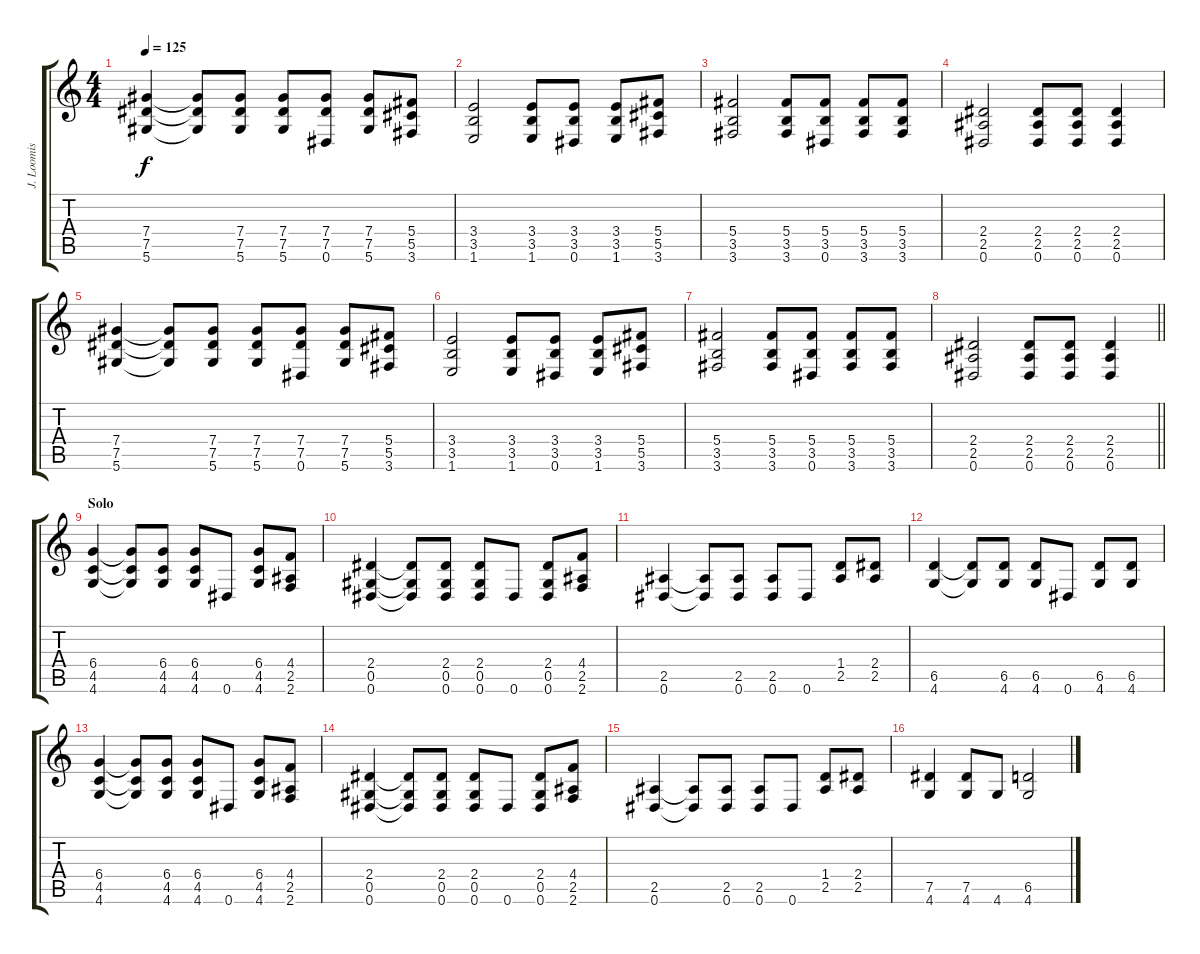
\track ("J. Loomis (Rhythm)" "J. Loomis ") {instrument distortionguitar}
\staff {score tabs}
\tuning (Eb4 Bb3 Gb3 Db3 Ab2 Eb2) {hide}
\ts (4 4)
\tempo 125
\clef g2
\ks c
(7.4 7.5 5.6).4{dy f} (7.4{t} 7.5{t} 5.6{t}).8 (7.4 7.5 5.6).8 (7.4 7.5 5.6).8 (7.4 7.5 0.6).8 (7.4 7.5 5.6).8 (5.4 5.5 3.6).8 |
(3.4 3.5 1.6).2 (3.4 3.5 1.6).8 (3.4 3.5 0.6).8 (3.4 3.5 1.6).8 (5.4 5.5 3.6).8 |
(5.4 3.5 3.6).2 (5.4 3.5 3.6).8 (5.4 3.5 0.6).8 (5.4 3.5 3.6).8 (5.4 3.5 3.6).8 |
(2.4 2.5 0.6).2 (2.4 2.5 0.6).8 (2.4 2.5 0.6).8 (2.4 2.5 0.6).4 |
(7.4 7.5 5.6).4 (7.4{t} 7.5{t} 5.6{t}).8 (7.4 7.5 5.6).8 (7.4 7.5 5.6).8 (7.4 7.5 0.6).8 (7.4 7.5 5.6).8 (5.4 5.5 3.6).8 |
(3.4 3.5 1.6).2 (3.4 3.5 1.6).8 (3.4 3.5 0.6).8 (3.4 3.5 1.6).8 (5.4 5.5 3.6).8 |
(5.4 3.5 3.6).2 (5.4 3.5 3.6).8 (5.4 3.5 0.6).8 (5.4 3.5 3.6).8 (5.4 3.5 3.6).8 |
\barLineRight lightlight
(2.4 2.5 0.6).2 (2.4 2.5 0.6).8 (2.4 2.5 0.6).8 (2.4 2.5 0.6).4 |
\section ("" "Solo")
(6.4 4.5 4.6).4 (6.4{t} 4.5{t} 4.6{t}).8 (6.4 4.5 4.6).8 (6.4 4.5 4.6).8 0.6.8 (6.4 4.5 4.6).8 (4.4 2.5 2.6).8 |
(2.4 0.5 0.6).4 (2.4{t} 0.5{t} 0.6{t}).8 (2.4 0.5 0.6).8 (2.4 0.5 0.6).8 0.6.8 (2.4 0.5 0.6).8 (4.4 2.5 2.6).8 |
(2.5 0.6).4 (2.5{t} 0.6{t}).8 (2.5 0.6).8 (2.5 0.6).8 0.6.8 (1.4 2.5).8 (2.4 2.5).8 |
(6.5 4.6).4 (6.5{t} 4.6{t}).8 (6.5 4.6).8 (6.5 4.6).8 0.6.8 (6.5 4.6).8 (6.5 4.6).8 |
(6.4 4.5 4.6).4 (6.4{t} 4.5{t} 4.6{t}).8 (6.4 4.5 4.6).8 (6.4 4.5 4.6).8 0.6.8 (6.4 4.5 4.6).8 (4.4 2.5 2.6).8 |
(2.4 0.5 0.6).4 (2.4{t} 0.5{t} 0.6{t}).8 (2.4 0.5 0.6).8 (2.4 0.5 0.6).8 0.6.8 (2.4 0.5 0.6).8 (4.4 2.5 2.6).8 |
(2.5 0.6).4 (2.5{t} 0.6{t}).8 (2.5 0.6).8 (2.5 0.6).8 0.6.8 (1.4 2.5).8 (2.4 2.5).8 |
(7.5 4.6).4 (7.5 4.6).8 4.6.8 (6.5 4.6).2
